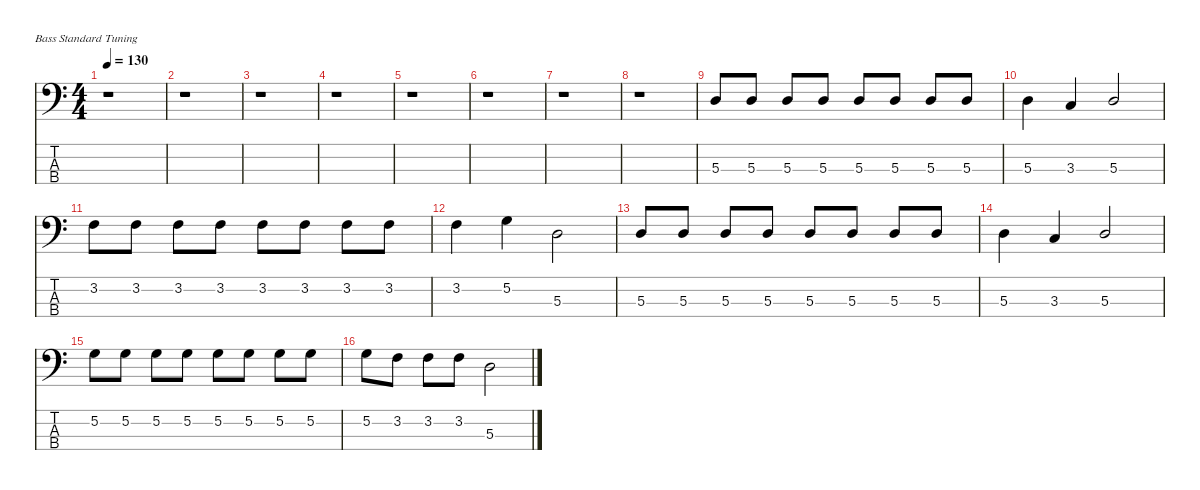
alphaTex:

\defaultSystemsLayout 4
\hideDynamics
\bracketExtendMode nobrackets
\singleTrackTrackNamePolicy hidden
\multiTrackTrackNamePolicy hidden
\otherSystemsTrackNameOrientation horizontal
\track ("Bass guitar" "el.guit.") {defaultSystemsLayout 8 instrument electricguitarclean}
\staff {score tabs}
\tuning (G2 D2 A1 E1)
\ts (4 4)
\tempo 130
\clef f4
\ks c
r.1{dy f beam Down} |
r.1{beam Down} |
r.1{beam Down} |
r.1{beam Down} |
r.1{beam Down} |
r.1{beam Down} |
r.1{beam Down} |
r.1{beam Down} |
5.3.8{beam Up} 5.3.8{beam Up} 5.3.8{beam Up} 5.3.8{beam Up} 5.3.8{beam Up} 5.3.8{beam Up} 5.3.8{beam Up} 5.3.8{beam Up} |
5.3.4{beam Down} 3.3.4{beam Up} 5.3.2{beam Up} |
3.2.8{beam Down} 3.2.8{beam Down} 3.2.8{beam Down} 3.2.8{beam Down} 3.2.8{beam Down} 3.2.8{beam Down} 3.2.8{beam Down} 3.2.8{beam Down} |
3.2.4{beam Down} 5.2.4{beam Down} 5.3.2{beam Down} |
5.3.8{beam Up} 5.3.8{beam Up} 5.3.8{beam Up} 5.3.8{beam Up} 5.3.8{beam Up} 5.3.8{beam Up} 5.3.8{beam Up} 5.3.8{beam Up} |
5.3.4{beam Down} 3.3.4{beam Up} 5.3.2{beam Up} |
5.2.8{beam Down} 5.2.8{beam Down} 5.2.8{beam Down} 5.2.8{beam Down} 5.2.8{beam Down} 5.2.8{beam Down} 5.2.8{beam Down} 5.2.8{beam Down} |
5.2.8{beam Down} 3.2.8{beam Down} 3.2.8{beam Down} 3.2.8{beam Down} 5.3.2{beam Down}
